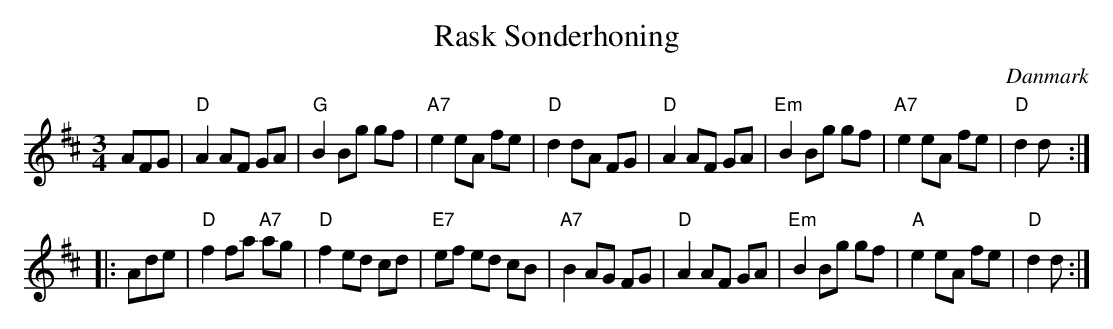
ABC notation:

X:1
T: Rask S\onderhoning
O: Danmark
M: 3/4
L: 1/8
K: D
AFG \
| "D"A2 AF GA | "G"B2 Bg gf | "A7"e2 eA fe | "D"d2 dA FG \
| "D"A2 AF GA | "Em"B2 Bg gf | "A7"e2 eA fe | "D"d2 d :|
|: Ade \
| "D"f2 fa "A7"ag | "D"f2 ed cd | "E7"ef ed cB | "A7"B2 AG FG \
| "D"A2 AF GA | "Em"B2 Bg gf | "A"e2 eA fe | "D"d2 d :|
